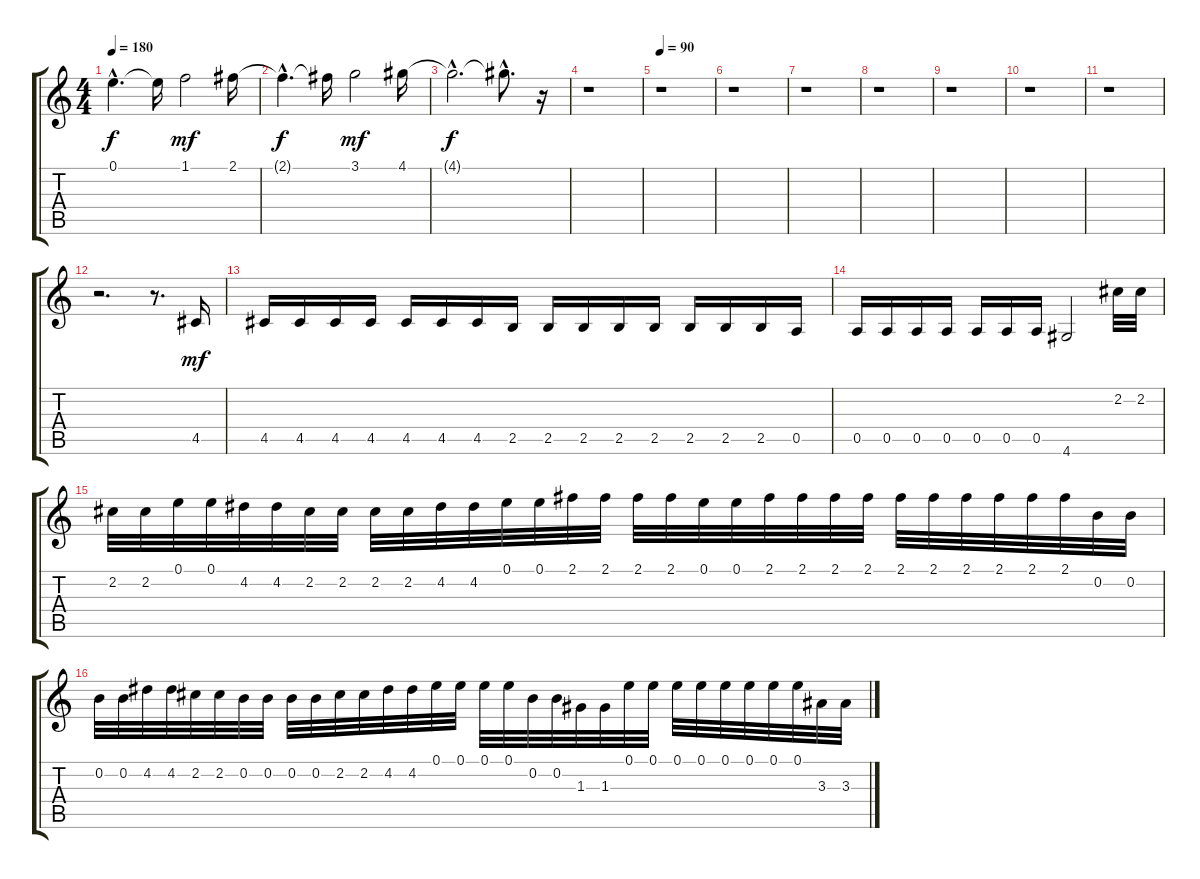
\track "" {instrument overdrivenguitar}
\staff {score tabs}
\tuning (E4 B3 G3 D3 A2 E2) {hide}
\ts (4 4)
\tempo 180
\clef g2
\ks c
0.1{hac t}.4{d dy f} 0.1{t}.16 1.1.2{dy mf} 2.1.16 |
2.1{hac t}.4{d dy f} 2.1{t}.16 3.1.2{dy mf} 4.1.16 |
4.1{hac t}.2{d dy f} 4.1{hac t}.8{d} r.16 |
r.1 |
\tempo 90
r.1 |
r.1 |
r.1 |
r.1 |
r.1 |
r.1 |
r.1 |
r.2{d} r.8{d} 4.5.16{dy mf} |
4.5.16 4.5.16 4.5.16 4.5.16 4.5.16 4.5.16 4.5.16 2.5.16 2.5.16 2.5.16 2.5.16 2.5.16 2.5.16 2.5.16 2.5.16 0.5.16 |
0.5.16 0.5.16 0.5.16 0.5.16 0.5.16 0.5.16 0.5.16 4.6.2 2.2.32 2.2.32 |
2.2.32 2.2.32 0.1.32 0.1.32 4.2.32 4.2.32 2.2.32 2.2.32 2.2.32 2.2.32 4.2.32 4.2.32 0.1.32 0.1.32 2.1.32 2.1.32 2.1.32 2.1.32 0.1.32 0.1.32 2.1.32 2.1.32 2.1.32 2.1.32 2.1.32 2.1.32 2.1.32 2.1.32 2.1.32 2.1.32 0.2.32 0.2.32 |
0.2.32 0.2.32 4.2.32 4.2.32 2.2.32 2.2.32 0.2.32 0.2.32 0.2.32 0.2.32 2.2.32 2.2.32 4.2.32 4.2.32 0.1.32 0.1.32 0.1.32 0.1.32 0.2.32 0.2.32 1.3.32 1.3.32 0.1.32 0.1.32 0.1.32 0.1.32 0.1.32 0.1.32 0.1.32 0.1.32 3.3.32 3.3.32
